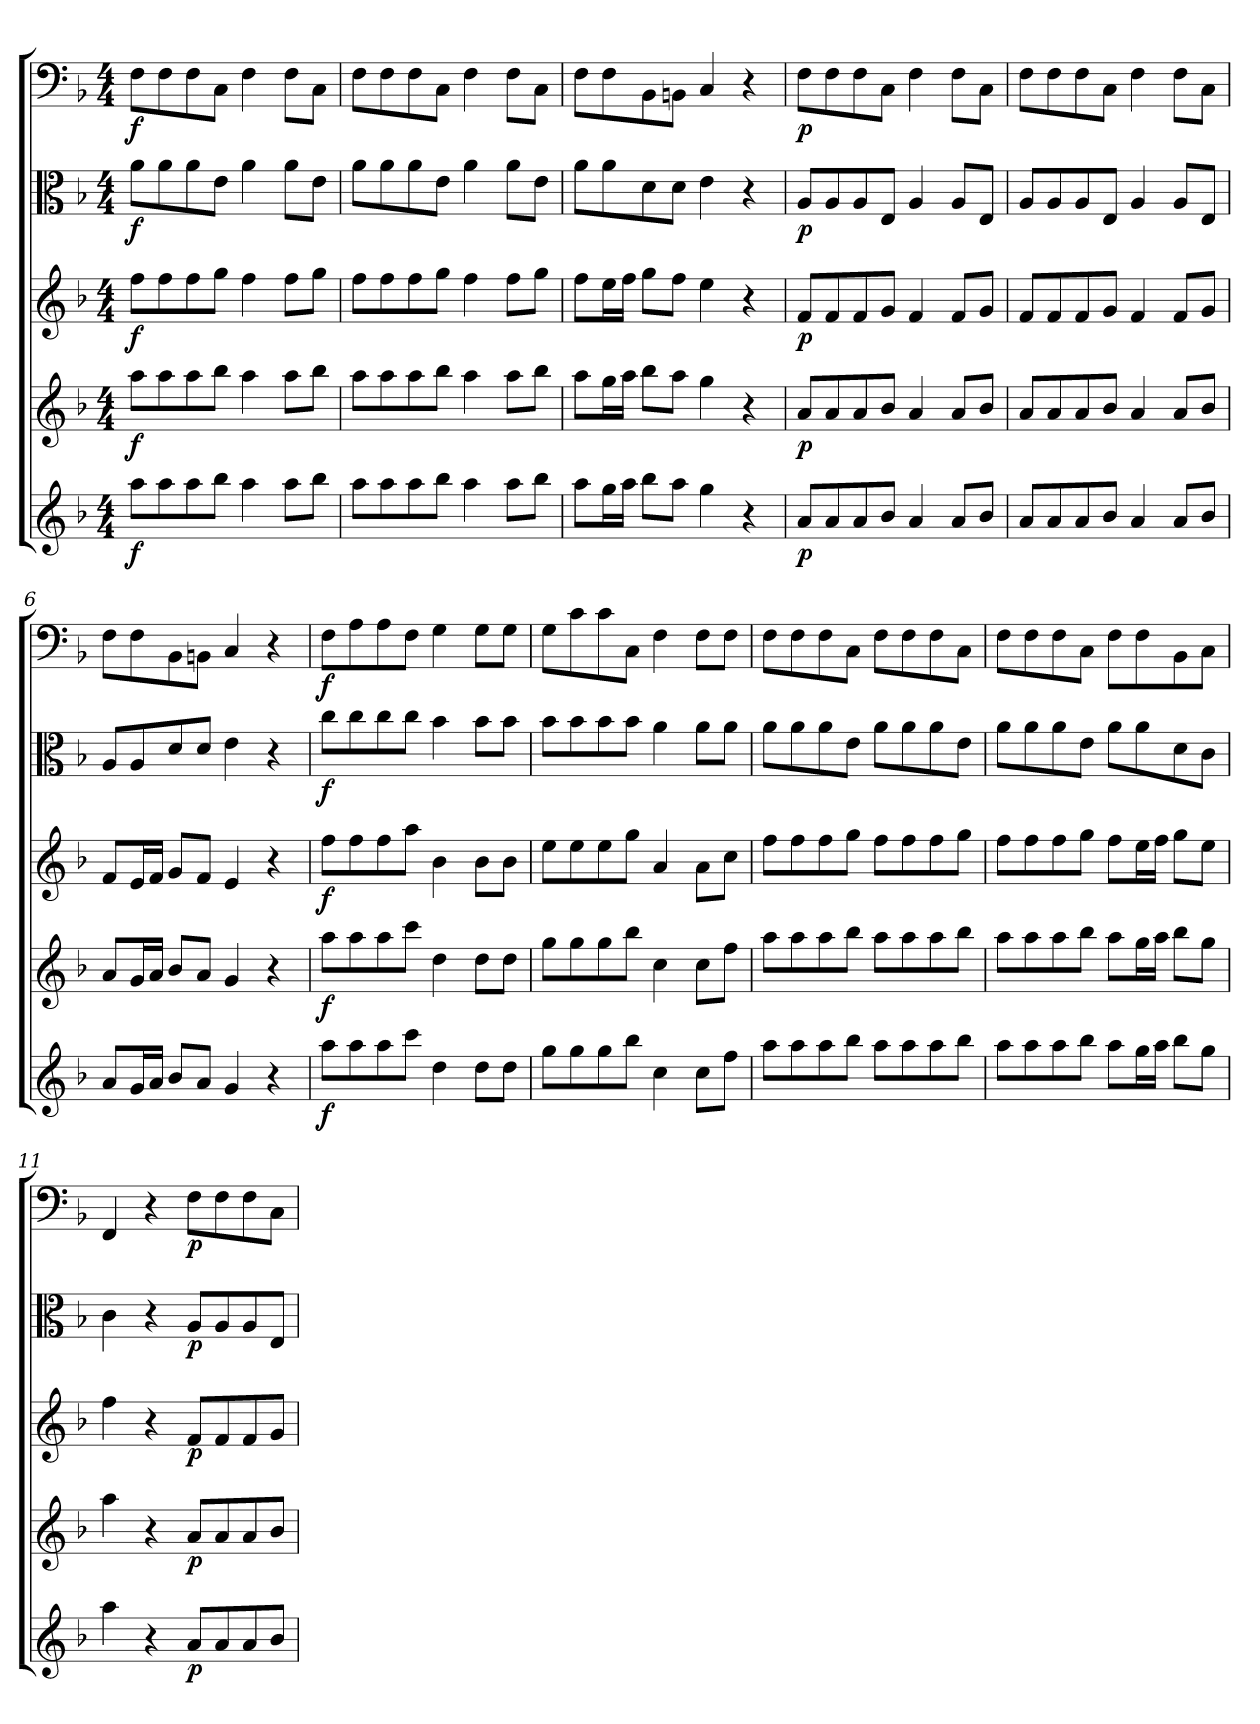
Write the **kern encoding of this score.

**kern	**dynam	**kern	**dynam	**kern	**dynam	**kern	**dynam	**kern	**dynam
*part5	*part5	*part4	*part4	*part3	*part3	*part2	*part2	*part1	*part1
*staff5	*staff5	*staff4	*staff4	*staff3	*staff3	*staff2	*staff2	*staff1	*staff1
*clefG2	*	*clefG2	*	*clefG2	*	*clefC3	*	*clefF4	*
*k[b-]	*	*k[b-]	*	*k[b-]	*	*k[b-]	*	*k[b-]	*
*F:	*	*F:	*	*F:	*	*F:	*	*F:	*
*M4/4	*	*M4/4	*	*M4/4	*	*M4/4	*	*M4/4	*
=1	=1	=1	=1	=1	=1	=1	=1	=1	=1
8aa\L	f	8aa\L	f	8ff\L	f	8a\L	f	8F\L	f
8aa\	.	8aa\	.	8ff\	.	8a\	.	8F\	.
8aa\	.	8aa\	.	8ff\	.	8a\	.	8F\	.
8bb-\J	.	8bb-\J	.	8gg\J	.	8e\J	.	8C\J	.
4aa\	.	4aa\	.	4ff\	.	4a\	.	4F\	.
8aa\L	.	8aa\L	.	8ff\L	.	8a\L	.	8F\L	.
8bb-\J	.	8bb-\J	.	8gg\J	.	8e\J	.	8C\J	.
=2	=2	=2	=2	=2	=2	=2	=2	=2	=2
8aa\L	.	8aa\L	.	8ff\L	.	8a\L	.	8F\L	.
8aa\	.	8aa\	.	8ff\	.	8a\	.	8F\	.
8aa\	.	8aa\	.	8ff\	.	8a\	.	8F\	.
8bb-\J	.	8bb-\J	.	8gg\J	.	8e\J	.	8C\J	.
4aa\	.	4aa\	.	4ff\	.	4a\	.	4F\	.
8aa\L	.	8aa\L	.	8ff\L	.	8a\L	.	8F\L	.
8bb-\J	.	8bb-\J	.	8gg\J	.	8e\J	.	8C\J	.
=3	=3	=3	=3	=3	=3	=3	=3	=3	=3
8aa\L	.	8aa\L	.	8ff\L	.	8a\L	.	8F\L	.
16gg\L	.	16gg\L	.	16ee\L	.	8a\	.	8F\	.
16aa\JJ	.	16aa\JJ	.	16ff\JJ	.	.	.	.	.
8bb-\L	.	8bb-\L	.	8gg\L	.	8d\	.	8BB-\	.
8aa\J	.	8aa\J	.	8ff\J	.	8d\J	.	8BBn\J	.
4gg\	.	4gg\	.	4ee\	.	4e\	.	4C/	.
4r	.	4r	.	4r	.	4r	.	4r	.
=4	=4	=4	=4	=4	=4	=4	=4	=4	=4
8a/L	p	8a/L	p	8f/L	p	8A/L	p	8F\L	p
8a/	.	8a/	.	8f/	.	8A/	.	8F\	.
8a/	.	8a/	.	8f/	.	8A/	.	8F\	.
8b-/J	.	8b-/J	.	8g/J	.	8E/J	.	8C\J	.
4a/	.	4a/	.	4f/	.	4A/	.	4F\	.
8a/L	.	8a/L	.	8f/L	.	8A/L	.	8F\L	.
8b-/J	.	8b-/J	.	8g/J	.	8E/J	.	8C\J	.
=5	=5	=5	=5	=5	=5	=5	=5	=5	=5
8a/L	.	8a/L	.	8f/L	.	8A/L	.	8F\L	.
8a/	.	8a/	.	8f/	.	8A/	.	8F\	.
8a/	.	8a/	.	8f/	.	8A/	.	8F\	.
8b-/J	.	8b-/J	.	8g/J	.	8E/J	.	8C\J	.
4a/	.	4a/	.	4f/	.	4A/	.	4F\	.
8a/L	.	8a/L	.	8f/L	.	8A/L	.	8F\L	.
8b-/J	.	8b-/J	.	8g/J	.	8E/J	.	8C\J	.
=6	=6	=6	=6	=6	=6	=6	=6	=6	=6
8a/L	.	8a/L	.	8f/L	.	8A/L	.	8F\L	.
16g/L	.	16g/L	.	16e/L	.	8A/	.	8F\	.
16a/JJ	.	16a/JJ	.	16f/JJ	.	.	.	.	.
8b-/L	.	8b-/L	.	8g/L	.	8d/	.	8BB-\	.
8a/J	.	8a/J	.	8f/J	.	8d/J	.	8BBn\J	.
4g/	.	4g/	.	4e/	.	4e\	.	4C/	.
4r	.	4r	.	4r	.	4r	.	4r	.
=7	=7	=7	=7	=7	=7	=7	=7	=7	=7
8aa\L	f	8aa\L	f	8ff\L	f	8cc\L	f	8F\L	f
8aa\	.	8aa\	.	8ff\	.	8cc\	.	8A\	.
8aa\	.	8aa\	.	8ff\	.	8cc\	.	8A\	.
8ccc\J	.	8ccc\J	.	8aa\J	.	8cc\J	.	8F\J	.
4dd\	.	4dd\	.	4b-\	.	4b-\	.	4G\	.
8dd\L	.	8dd\L	.	8b-\L	.	8b-\L	.	8G\L	.
8dd\J	.	8dd\J	.	8b-\J	.	8b-\J	.	8G\J	.
=8	=8	=8	=8	=8	=8	=8	=8	=8	=8
8gg\L	.	8gg\L	.	8ee\L	.	8b-\L	.	8G\L	.
8gg\	.	8gg\	.	8ee\	.	8b-\	.	8c\	.
8gg\	.	8gg\	.	8ee\	.	8b-\	.	8c\	.
8bb-\J	.	8bb-\J	.	8gg\J	.	8b-\J	.	8C\J	.
4cc\	.	4cc\	.	4a/	.	4a\	.	4F\	.
8cc\L	.	8cc\L	.	8a\L	.	8a\L	.	8F\L	.
8ff\J	.	8ff\J	.	8cc\J	.	8a\J	.	8F\J	.
=9	=9	=9	=9	=9	=9	=9	=9	=9	=9
8aa\L	.	8aa\L	.	8ff\L	.	8a\L	.	8F\L	.
8aa\	.	8aa\	.	8ff\	.	8a\	.	8F\	.
8aa\	.	8aa\	.	8ff\	.	8a\	.	8F\	.
8bb-\J	.	8bb-\J	.	8gg\J	.	8e\J	.	8C\J	.
8aa\L	.	8aa\L	.	8ff\L	.	8a\L	.	8F\L	.
8aa\	.	8aa\	.	8ff\	.	8a\	.	8F\	.
8aa\	.	8aa\	.	8ff\	.	8a\	.	8F\	.
8bb-\J	.	8bb-\J	.	8gg\J	.	8e\J	.	8C\J	.
=10	=10	=10	=10	=10	=10	=10	=10	=10	=10
8aa\L	.	8aa\L	.	8ff\L	.	8a\L	.	8F\L	.
8aa\	.	8aa\	.	8ff\	.	8a\	.	8F\	.
8aa\	.	8aa\	.	8ff\	.	8a\	.	8F\	.
8bb-\J	.	8bb-\J	.	8gg\J	.	8e\J	.	8C\J	.
8aa\L	.	8aa\L	.	8ff\L	.	8a\L	.	8F\L	.
16gg\L	.	16gg\L	.	16ee\L	.	8a\	.	8F\	.
16aa\JJ	.	16aa\JJ	.	16ff\JJ	.	.	.	.	.
8bb-\L	.	8bb-\L	.	8gg\L	.	8d\	.	8BB-\	.
8gg\J	.	8gg\J	.	8ee\J	.	8c\J	.	8C\J	.
=11	=11	=11	=11	=11	=11	=11	=11	=11	=11
4aa\	.	4aa\	.	4ff\	.	4c\	.	4FF/	.
4r	.	4r	.	4r	.	4r	.	4r	.
8a/L	p	8a/L	p	8f/L	p	8A/L	p	8F\L	p
8a/	.	8a/	.	8f/	.	8A/	.	8F\	.
8a/	.	8a/	.	8f/	.	8A/	.	8F\	.
8b-/J	.	8b-/J	.	8g/J	.	8E/J	.	8C\J	.
=	=	=	=	=	=	=	=	=	=
*-	*-	*-	*-	*-	*-	*-	*-	*-	*-
